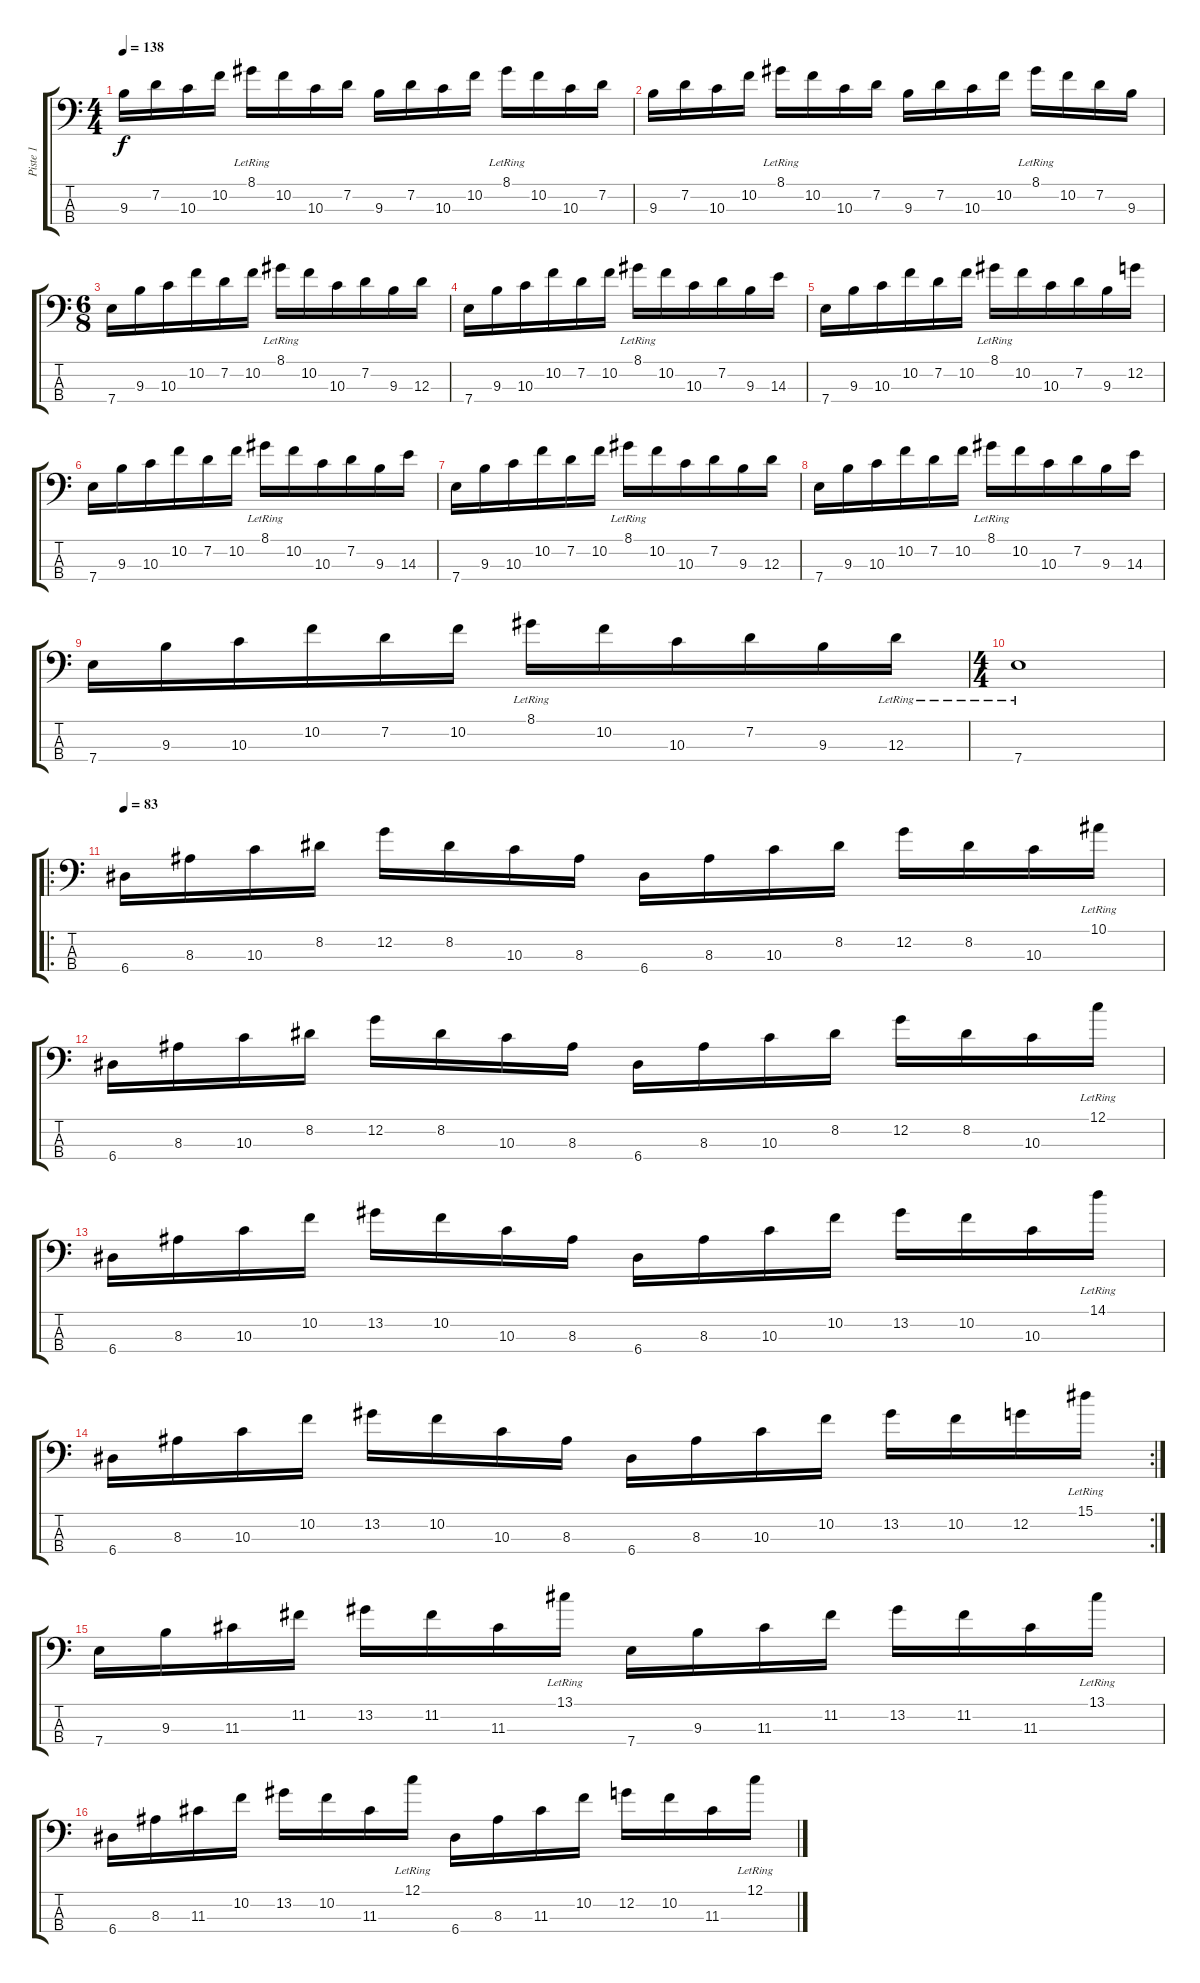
\track ("Piste 1" "Piste 1") {instrument slapbass1}
\staff {score tabs}
\tuning (C3 G2 D2 A1) {hide}
\ts (4 4)
\tempo 138
\clef f4
\ks c
9.3.16{dy f} 7.2.16 10.3.16 10.2.16 8.1{lr}.16 10.2.16 10.3.16 7.2.16 9.3.16 7.2.16 10.3.16 10.2.16 8.1{lr}.16 10.2.16 10.3.16 7.2.16 |
9.3.16 7.2.16 10.3.16 10.2.16 8.1{lr}.16 10.2.16 10.3.16 7.2.16 9.3.16 7.2.16 10.3.16 10.2.16 8.1{lr}.16 10.2.16 7.2.16 9.3.16 |
\ts (6 8)
7.4.16 9.3.16 10.3.16 10.2.16 7.2.16 10.2.16 8.1{lr}.16 10.2.16 10.3.16 7.2.16 9.3.16 12.3.16 |
7.4.16 9.3.16 10.3.16 10.2.16 7.2.16 10.2.16 8.1{lr}.16 10.2.16 10.3.16 7.2.16 9.3.16 14.3.16 |
7.4.16 9.3.16 10.3.16 10.2.16 7.2.16 10.2.16 8.1{lr}.16 10.2.16 10.3.16 7.2.16 9.3.16 12.2.16 |
7.4.16 9.3.16 10.3.16 10.2.16 7.2.16 10.2.16 8.1{lr}.16 10.2.16 10.3.16 7.2.16 9.3.16 14.3.16 |
7.4.16 9.3.16 10.3.16 10.2.16 7.2.16 10.2.16 8.1{lr}.16 10.2.16 10.3.16 7.2.16 9.3.16 12.3.16 |
7.4.16 9.3.16 10.3.16 10.2.16 7.2.16 10.2.16 8.1{lr}.16 10.2.16 10.3.16 7.2.16 9.3.16 14.3.16 |
7.4.16 9.3.16 10.3.16 10.2.16 7.2.16 10.2.16 8.1{lr}.16 10.2.16 10.3.16 7.2.16 9.3.16 12.3{lr}.16 |
\ts (4 4)
7.4{lr}.1 |
\ro
\tempo 83
6.4.16 8.3.16 10.3.16 8.2.16 12.2.16 8.2.16 10.3.16 8.3.16 6.4.16 8.3.16 10.3.16 8.2.16 12.2.16 8.2.16 10.3.16 10.1{lr}.16 |
6.4.16 8.3.16 10.3.16 8.2.16 12.2.16 8.2.16 10.3.16 8.3.16 6.4.16 8.3.16 10.3.16 8.2.16 12.2.16 8.2.16 10.3.16 12.1{lr}.16 |
6.4.16 8.3.16 10.3.16 10.2.16 13.2.16 10.2.16 10.3.16 8.3.16 6.4.16 8.3.16 10.3.16 10.2.16 13.2.16 10.2.16 10.3.16 14.1{lr}.16 |
\rc 2
6.4.16 8.3.16 10.3.16 10.2.16 13.2.16 10.2.16 10.3.16 8.3.16 6.4.16 8.3.16 10.3.16 10.2.16 13.2.16 10.2.16 12.2.16 15.1{lr}.16 |
7.4.16 9.3.16 11.3.16 11.2.16 13.2.16 11.2.16 11.3.16 13.1{lr}.16 7.4.16 9.3.16 11.3.16 11.2.16 13.2.16 11.2.16 11.3.16 13.1{lr}.16 |
6.4.16 8.3.16 11.3.16 10.2.16 13.2.16 10.2.16 11.3.16 12.1{lr}.16 6.4.16 8.3.16 11.3.16 10.2.16 12.2.16 10.2.16 11.3.16 12.1{lr}.16
